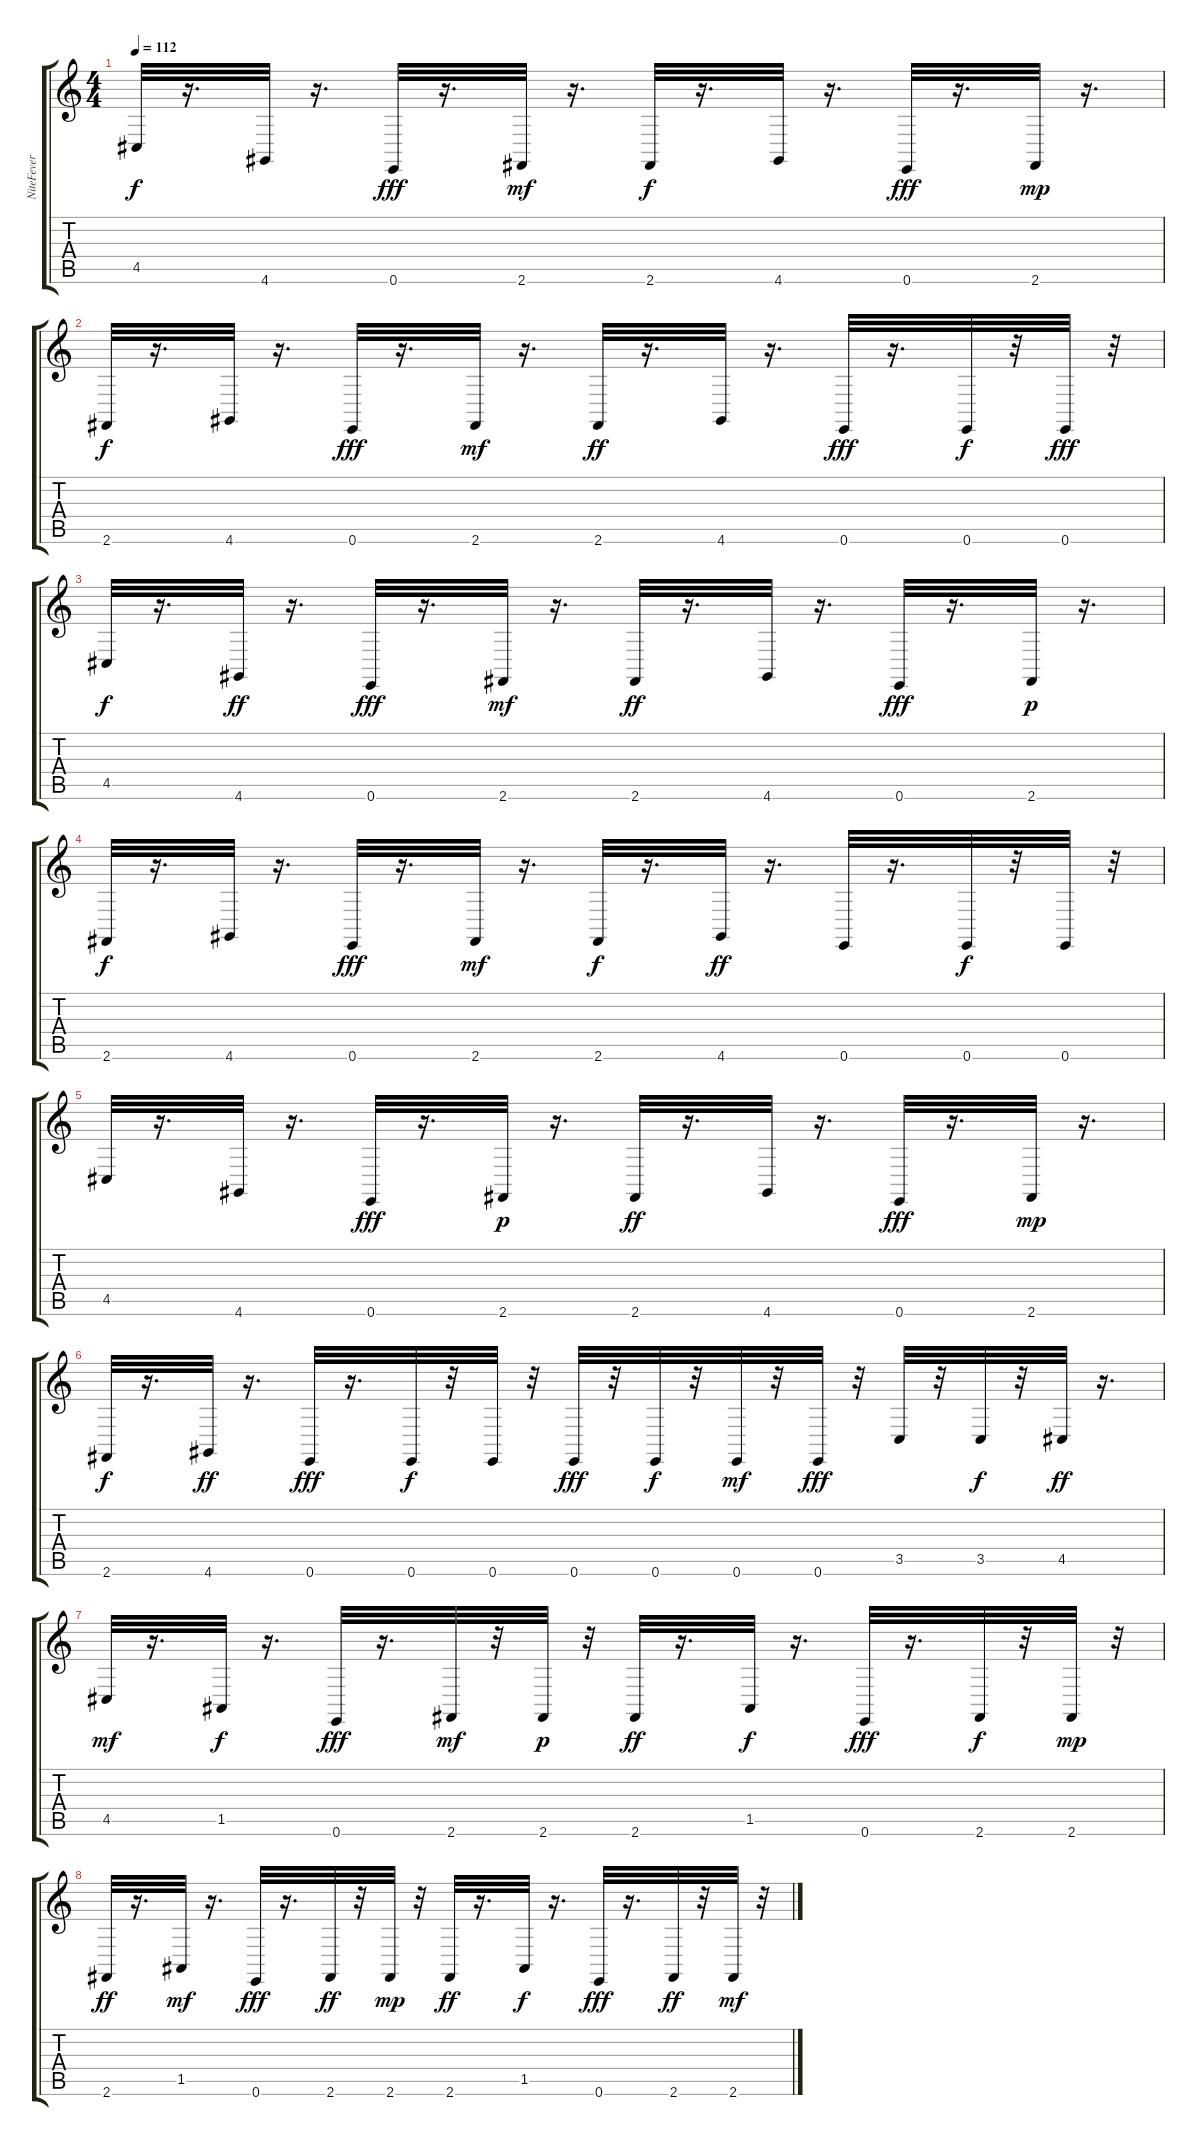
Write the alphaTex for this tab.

\track ("NiteFever         8 " "NiteFever ") {solo instrument melodictom}
\staff {score tabs}
\tuning (E4 B3 G3 D3 A2 E2) {hide}
\ts (4 4)
\tempo 112
\clef g2
\ks c
4.5.32{dy f} r.16{d} 4.6.32 r.16{d} 0.6.32{dy fff} r.16{d} 2.6.32{dy mf} r.16{d} 2.6.32{dy f} r.16{d} 4.6.32 r.16{d} 0.6.32{dy fff} r.16{d} 2.6.32{dy mp} r.16{d} |
2.6.32{dy f} r.16{d} 4.6.32 r.16{d} 0.6.32{dy fff} r.16{d} 2.6.32{dy mf} r.16{d} 2.6.32{dy ff} r.16{d} 4.6.32 r.16{d} 0.6.32{dy fff} r.16{d} 0.6.32{dy f} r.32 0.6.32{dy fff} r.32 |
4.5.32{dy f} r.16{d} 4.6.32{dy ff} r.16{d} 0.6.32{dy fff} r.16{d} 2.6.32{dy mf} r.16{d} 2.6.32{dy ff} r.16{d} 4.6.32 r.16{d} 0.6.32{dy fff} r.16{d} 2.6.32{dy p} r.16{d} |
2.6.32{dy f} r.16{d} 4.6.32 r.16{d} 0.6.32{dy fff} r.16{d} 2.6.32{dy mf} r.16{d} 2.6.32{dy f} r.16{d} 4.6.32{dy ff} r.16{d} 0.6.32 r.16{d} 0.6.32{dy f} r.32 0.6.32 r.32 |
4.5.32 r.16{d} 4.6.32 r.16{d} 0.6.32{dy fff} r.16{d} 2.6.32{dy p} r.16{d} 2.6.32{dy ff} r.16{d} 4.6.32 r.16{d} 0.6.32{dy fff} r.16{d} 2.6.32{dy mp} r.16{d} |
2.6.32{dy f} r.16{d} 4.6.32{dy ff} r.16{d} 0.6.32{dy fff} r.16{d} 0.6.32{dy f} r.32 0.6.32 r.32 0.6.32{dy fff} r.32 0.6.32{dy f} r.32 0.6.32{dy mf} r.32 0.6.32{dy fff} r.32 3.5.32 r.32 3.5.32{dy f} r.32 4.5.32{dy ff} r.16{d} |
4.5.32{dy mf} r.16{d} 1.5.32{dy f} r.16{d} 0.6.32{dy fff} r.16{d} 2.6.32{dy mf} r.32 2.6.32{dy p} r.32 2.6.32{dy ff} r.16{d} 1.5.32{dy f} r.16{d} 0.6.32{dy fff} r.16{d} 2.6.32{dy f} r.32 2.6.32{dy mp} r.32 |
2.6.32{dy ff} r.16{d} 1.5.32{dy mf} r.16{d} 0.6.32{dy fff} r.16{d} 2.6.32{dy ff} r.32 2.6.32{dy mp} r.32 2.6.32{dy ff} r.16{d} 1.5.32{dy f} r.16{d} 0.6.32{dy fff} r.16{d} 2.6.32{dy ff} r.32 2.6.32{dy mf} r.32
